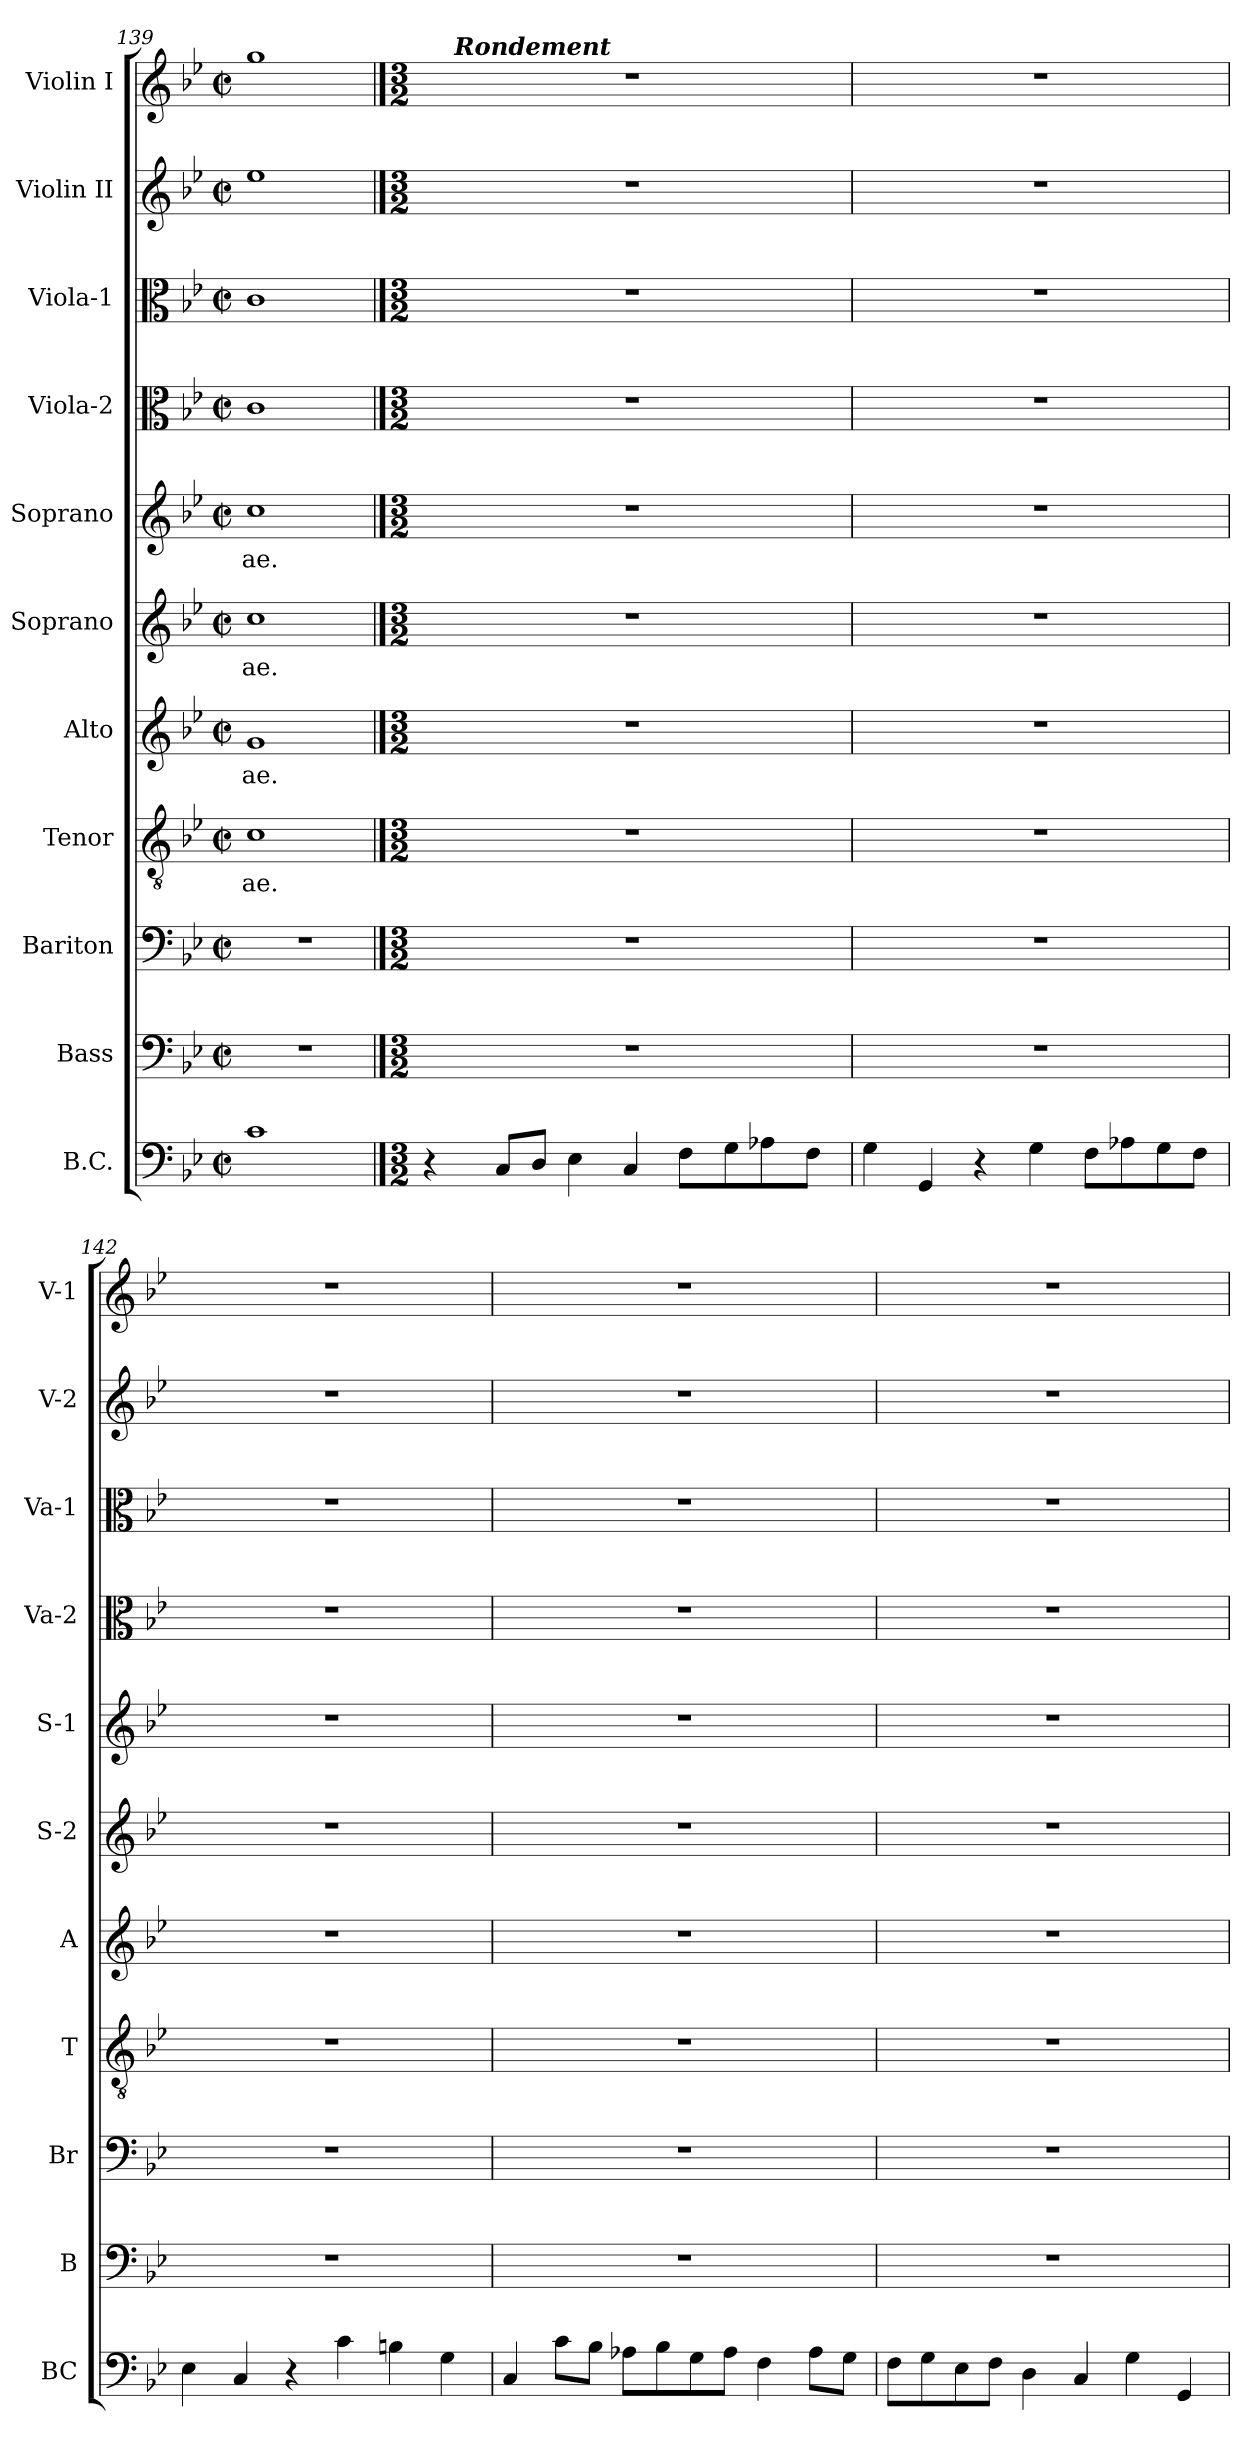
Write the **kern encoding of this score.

**kern	**kern	**kern	**kern	**text	**kern	**text	**kern	**text	**kern	**text	**kern	**kern	**kern	**kern
*part11	*part10	*part9	*part8	*part8	*part7	*part7	*part6	*part6	*part5	*part5	*part4	*part3	*part2	*part1
*staff11	*staff10	*staff9	*staff8	*staff8	*staff7	*staff7	*staff6	*staff6	*staff5	*staff5	*staff4	*staff3	*staff2	*staff1
*I"B.C.	*I"Bass	*I"Bariton	*I"Tenor	*	*I"Alto	*	*I"Soprano	*	*I"Soprano	*	*I"Viola-2	*I"Viola-1	*I"Violin II	*I"Violin I
*I'BC	*I'B	*I'Br	*I'T	*	*I'A	*	*I'S-2	*	*I'S-1	*	*I'Va-2	*I'Va-1	*I'V-2	*I'V-1
*clefF4	*clefF4	*clefF4	*clefGv2	*	*clefG2	*	*clefG2	*	*clefG2	*	*clefC3	*clefC3	*clefG2	*clefG2
*k[b-e-]	*k[b-e-]	*k[b-e-]	*k[b-e-]	*	*k[b-e-]	*	*k[b-e-]	*	*k[b-e-]	*	*k[b-e-]	*k[b-e-]	*k[b-e-]	*k[b-e-]
*B-:	*B-:	*B-:	*B-:	*	*B-:	*	*B-:	*	*B-:	*	*B-:	*B-:	*B-:	*B-:
*M2/2	*M2/2	*M2/2	*M2/2	*	*M2/2	*	*M2/2	*	*M2/2	*	*M2/2	*M2/2	*M2/2	*M2/2
*met(c|)	*met(c|)	*met(c|)	*met(c|)	*	*met(c|)	*	*met(c|)	*	*met(c|)	*	*met(c|)	*met(c|)	*met(c|)	*met(c|)
=139	=139	=139	=139	=139	=139	=139	=139	=139	=139	=139	=139	=139	=139	=139
!	!	!	!	!LO:LY:b	!	!LO:LY:b	!	!LO:LY:b	!	!LO:LY:b	!	!	!	!
1c	1r	1r	1c	-ae.	1g	-ae.	1cc	-ae.	1cc	-ae.	1c	1c	1ee-	1gg
!!LO:PB:g=z
==140	==140	==140	==140	==140	==140	==140	==140	==140	==140	==140	==140	==140	==140	==140
*M3/2	*M3/2	*M3/2	*M3/2	*	*M3/2	*	*M3/2	*	*M3/2	*	*M3/2	*M3/2	*M3/2	*M3/2
*	*	*	*	*	*	*	*	*	*	*	*	*	*	*^
4r	1.r	1.r	1.r	.	1.r	.	1.r	.	1.r	.	1.r	1.r	1.r	1.r	16.ryy
!	!	!	!	!	!	!	!	!	!	!	!	!	!	!	!LO:TX:a:Bi:t=Rondement
.	.	.	.	.	.	.	.	.	.	.	.	.	.	.	1ryy
8C/L	.	.	.	.	.	.	.	.	.	.	.	.	.	.	.
8D/J	.	.	.	.	.	.	.	.	.	.	.	.	.	.	.
4E-\	.	.	.	.	.	.	.	.	.	.	.	.	.	.	.
4C/	.	.	.	.	.	.	.	.	.	.	.	.	.	.	.
8F\L	.	.	.	.	.	.	.	.	.	.	.	.	.	.	.
.	.	.	.	.	.	.	.	.	.	.	.	.	.	.	4ryy
8G\	.	.	.	.	.	.	.	.	.	.	.	.	.	.	.
8A-X\	.	.	.	.	.	.	.	.	.	.	.	.	.	.	.
.	.	.	.	.	.	.	.	.	.	.	.	.	.	.	8ryy
8F\J	.	.	.	.	.	.	.	.	.	.	.	.	.	.	.
.	.	.	.	.	.	.	.	.	.	.	.	.	.	.	32ryy
*	*	*	*	*	*	*	*	*	*	*	*	*	*	*v	*v
=141	=141	=141	=141	=141	=141	=141	=141	=141	=141	=141	=141	=141	=141	=141
4G\	1.r	1.r	1.r	.	1.r	.	1.r	.	1.r	.	1.r	1.r	1.r	1.r
4GG/	.	.	.	.	.	.	.	.	.	.	.	.	.	.
4r	.	.	.	.	.	.	.	.	.	.	.	.	.	.
4G\	.	.	.	.	.	.	.	.	.	.	.	.	.	.
8F\L	.	.	.	.	.	.	.	.	.	.	.	.	.	.
8A-X\	.	.	.	.	.	.	.	.	.	.	.	.	.	.
8G\	.	.	.	.	.	.	.	.	.	.	.	.	.	.
8F\J	.	.	.	.	.	.	.	.	.	.	.	.	.	.
=142	=142	=142	=142	=142	=142	=142	=142	=142	=142	=142	=142	=142	=142	=142
4E-\	1.r	1.r	1.r	.	1.r	.	1.r	.	1.r	.	1.r	1.r	1.r	1.r
4C/	.	.	.	.	.	.	.	.	.	.	.	.	.	.
4r	.	.	.	.	.	.	.	.	.	.	.	.	.	.
4c\	.	.	.	.	.	.	.	.	.	.	.	.	.	.
4Bn\	.	.	.	.	.	.	.	.	.	.	.	.	.	.
4G\	.	.	.	.	.	.	.	.	.	.	.	.	.	.
=143	=143	=143	=143	=143	=143	=143	=143	=143	=143	=143	=143	=143	=143	=143
4C/	1.r	1.r	1.r	.	1.r	.	1.r	.	1.r	.	1.r	1.r	1.r	1.r
8c\L	.	.	.	.	.	.	.	.	.	.	.	.	.	.
8B-\J	.	.	.	.	.	.	.	.	.	.	.	.	.	.
8A-X\L	.	.	.	.	.	.	.	.	.	.	.	.	.	.
8B-\	.	.	.	.	.	.	.	.	.	.	.	.	.	.
8G\	.	.	.	.	.	.	.	.	.	.	.	.	.	.
8A-\J	.	.	.	.	.	.	.	.	.	.	.	.	.	.
4F\	.	.	.	.	.	.	.	.	.	.	.	.	.	.
8A-\L	.	.	.	.	.	.	.	.	.	.	.	.	.	.
8G\J	.	.	.	.	.	.	.	.	.	.	.	.	.	.
=144	=144	=144	=144	=144	=144	=144	=144	=144	=144	=144	=144	=144	=144	=144
8F\L	1.r	1.r	1.r	.	1.r	.	1.r	.	1.r	.	1.r	1.r	1.r	1.r
8G\	.	.	.	.	.	.	.	.	.	.	.	.	.	.
8E-\	.	.	.	.	.	.	.	.	.	.	.	.	.	.
8F\J	.	.	.	.	.	.	.	.	.	.	.	.	.	.
4D\	.	.	.	.	.	.	.	.	.	.	.	.	.	.
4C/	.	.	.	.	.	.	.	.	.	.	.	.	.	.
4G\	.	.	.	.	.	.	.	.	.	.	.	.	.	.
4GG/	.	.	.	.	.	.	.	.	.	.	.	.	.	.
=	=	=	=	=	=	=	=	=	=	=	=	=	=	=
*-	*-	*-	*-	*-	*-	*-	*-	*-	*-	*-	*-	*-	*-	*-
